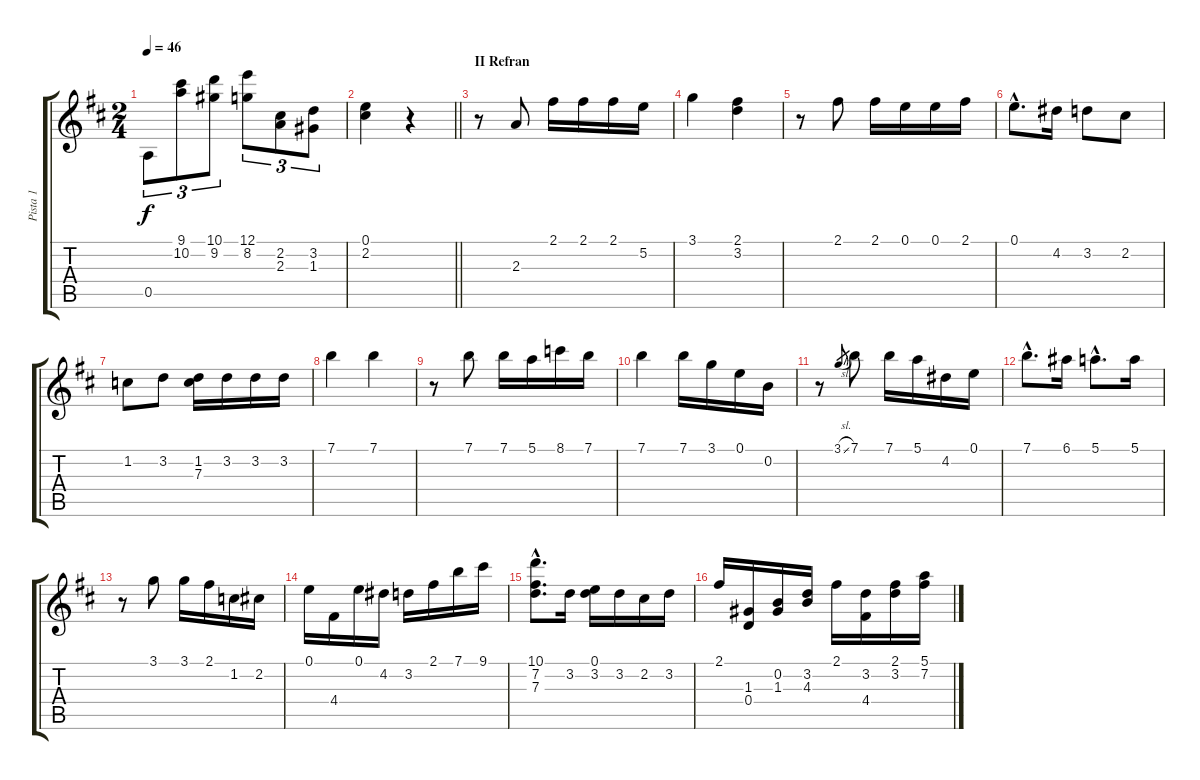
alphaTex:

\track ("Pista 1" "Pista 1") {instrument acousticguitarnylon}
\staff {score tabs}
\tuning (E4 B3 G3 D3 A2 D2) {hide}
\ts (2 4)
\tempo 46
\clef g2
\ks d
0.5.8{tu (3 2) dy f} (9.1 10.2).8{tu (3 2)} (10.1 9.2).8{tu (3 2)} (12.1 8.2).8{tu (3 2)} (2.2 2.3).8{tu (3 2)} (3.2 1.3).8{tu (3 2)} |
\barLineRight lightlight
(0.1 2.2).4 r.4 |
\section ("" "II Refran")
r.8 2.3.8 2.1.16 2.1.16 2.1.16 5.2.16 |
3.1.4 (2.1 3.2).4 |
r.8 2.1.8 2.1.16 0.1.16 0.1.16 2.1.16 |
0.1{hac}.8{d} 4.2.16 3.2.8 2.2.8 |
1.2.8 3.2.8 (1.2 7.3).16 3.2.16 3.2.16 3.2.16 |
7.1.4 7.1.4 |
r.8 7.1.8 7.1.16 5.1.16 8.1.16 7.1.16 |
7.1.4 7.1.16 3.1.16 0.1.16 0.2.16 |
r.8 3.1{sl}.8{gr} 7.1.8 7.1.16 5.1.16 4.2.16 0.1.16 |
7.1{hac}.8{d} 6.1.16 5.1{hac}.8{d} 5.1.16 |
r.8 3.1.8 3.1.16 2.1.16 1.2.16 2.2.16 |
0.1.16 4.4.16 0.1.16 4.2.16 3.2.16 2.1.16 7.1.16 9.1.16 |
(10.1{hac} 7.2{hac} 7.3{hac}).8{d} 3.2.16 (0.1 3.2).16 3.2.16 2.2.16 3.2.16 |
2.1.16 (1.3 0.4).16 (0.2 1.3).16 (3.2 4.3).16 2.1.16 (3.2 4.4).16 (2.1 3.2).16 (5.1 7.2).16
